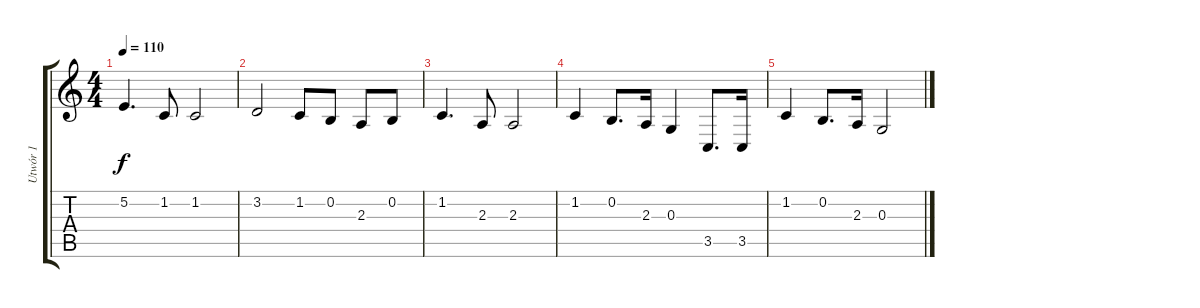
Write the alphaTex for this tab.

\track ("Utwór 1" "Utwór 1") {instrument trumpet}
\staff {score tabs}
\tuning (E4 B3 G3 D3 A2 E2) {hide}
\ts (4 4)
\tempo 110
\clef g2
\ks c
5.2.4{d dy f} 1.2.8 1.2.2 |
3.2.2 1.2.8 0.2.8 2.3.8 0.2.8 |
1.2.4{d} 2.3.8 2.3.2 |
1.2.4 0.2.8{d} 2.3.16 0.3.4 3.5.8{d} 3.5.16 |
1.2.4 0.2.8{d} 2.3.16 0.3.2
